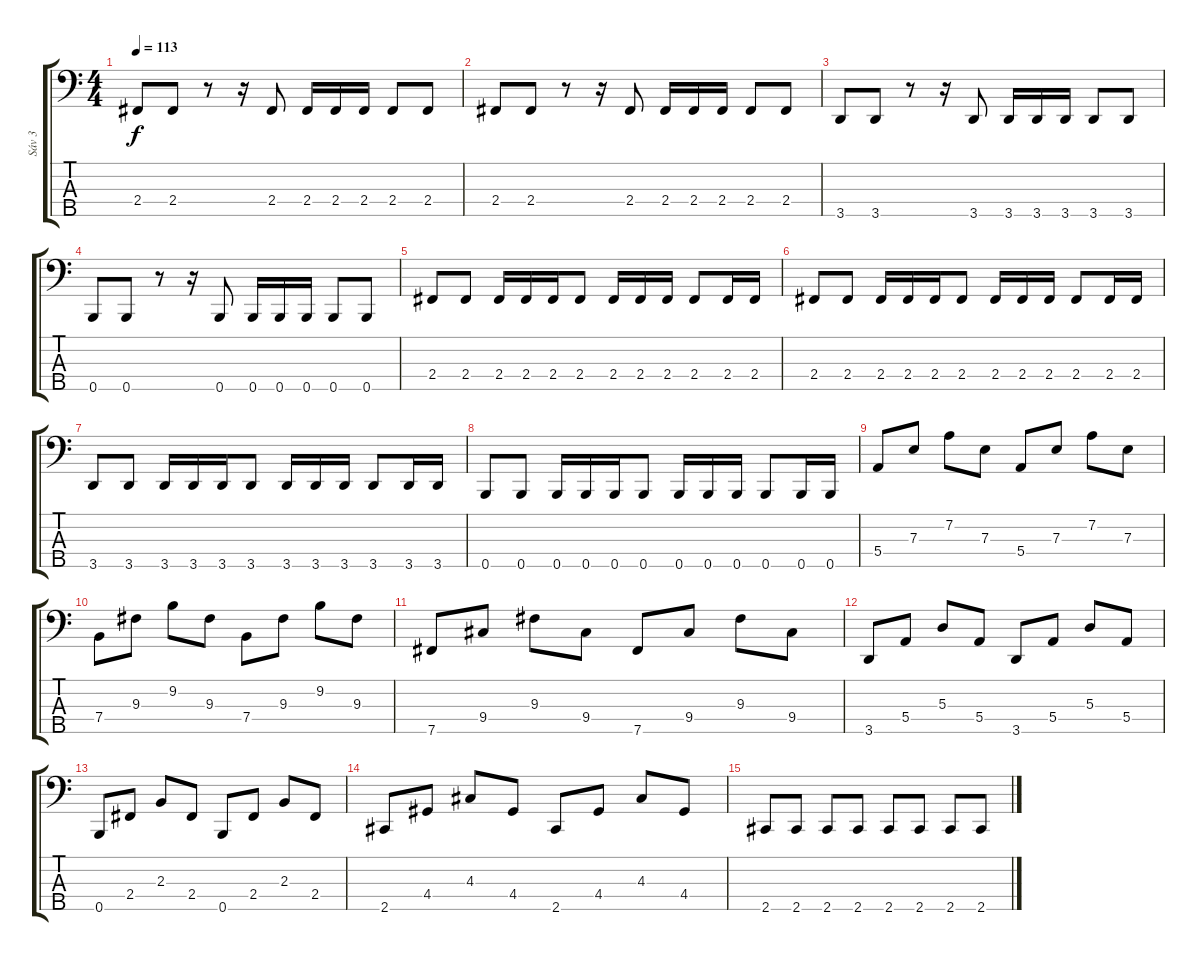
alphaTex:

\track ("Sáv 3" "Sáv 3") {instrument electricbassfinger}
\staff {score tabs}
\tuning (G2 D2 A1 E1 B0) {hide}
\ts (4 4)
\tempo 113
\clef f4
\ks c
2.4.8{dy f} 2.4.8 r.8 r.16 2.4.8 2.4.16 2.4.16 2.4.16 2.4.8 2.4.8 |
2.4.8 2.4.8 r.8 r.16 2.4.8 2.4.16 2.4.16 2.4.16 2.4.8 2.4.8 |
3.5.8 3.5.8 r.8 r.16 3.5.8 3.5.16 3.5.16 3.5.16 3.5.8 3.5.8 |
0.5.8 0.5.8 r.8 r.16 0.5.8 0.5.16 0.5.16 0.5.16 0.5.8 0.5.8 |
2.4.8 2.4.8 2.4.16 2.4.16 2.4.16 2.4.8 2.4.16 2.4.16 2.4.16 2.4.8 2.4.16 2.4.16 |
2.4.8 2.4.8 2.4.16 2.4.16 2.4.16 2.4.8 2.4.16 2.4.16 2.4.16 2.4.8 2.4.16 2.4.16 |
3.5.8 3.5.8 3.5.16 3.5.16 3.5.16 3.5.8 3.5.16 3.5.16 3.5.16 3.5.8 3.5.16 3.5.16 |
0.5.8 0.5.8 0.5.16 0.5.16 0.5.16 0.5.8 0.5.16 0.5.16 0.5.16 0.5.8 0.5.16 0.5.16 |
5.4.8 7.3.8 7.2.8 7.3.8 5.4.8 7.3.8 7.2.8 7.3.8 |
7.4.8 9.3.8 9.2.8 9.3.8 7.4.8 9.3.8 9.2.8 9.3.8 |
7.5.8 9.4.8 9.3.8 9.4.8 7.5.8 9.4.8 9.3.8 9.4.8 |
3.5.8 5.4.8 5.3.8 5.4.8 3.5.8 5.4.8 5.3.8 5.4.8 |
0.5.8 2.4.8 2.3.8 2.4.8 0.5.8 2.4.8 2.3.8 2.4.8 |
2.5.8 4.4.8 4.3.8 4.4.8 2.5.8 4.4.8 4.3.8 4.4.8 |
2.5.8 2.5.8 2.5.8 2.5.8 2.5.8 2.5.8 2.5.8 2.5.8
